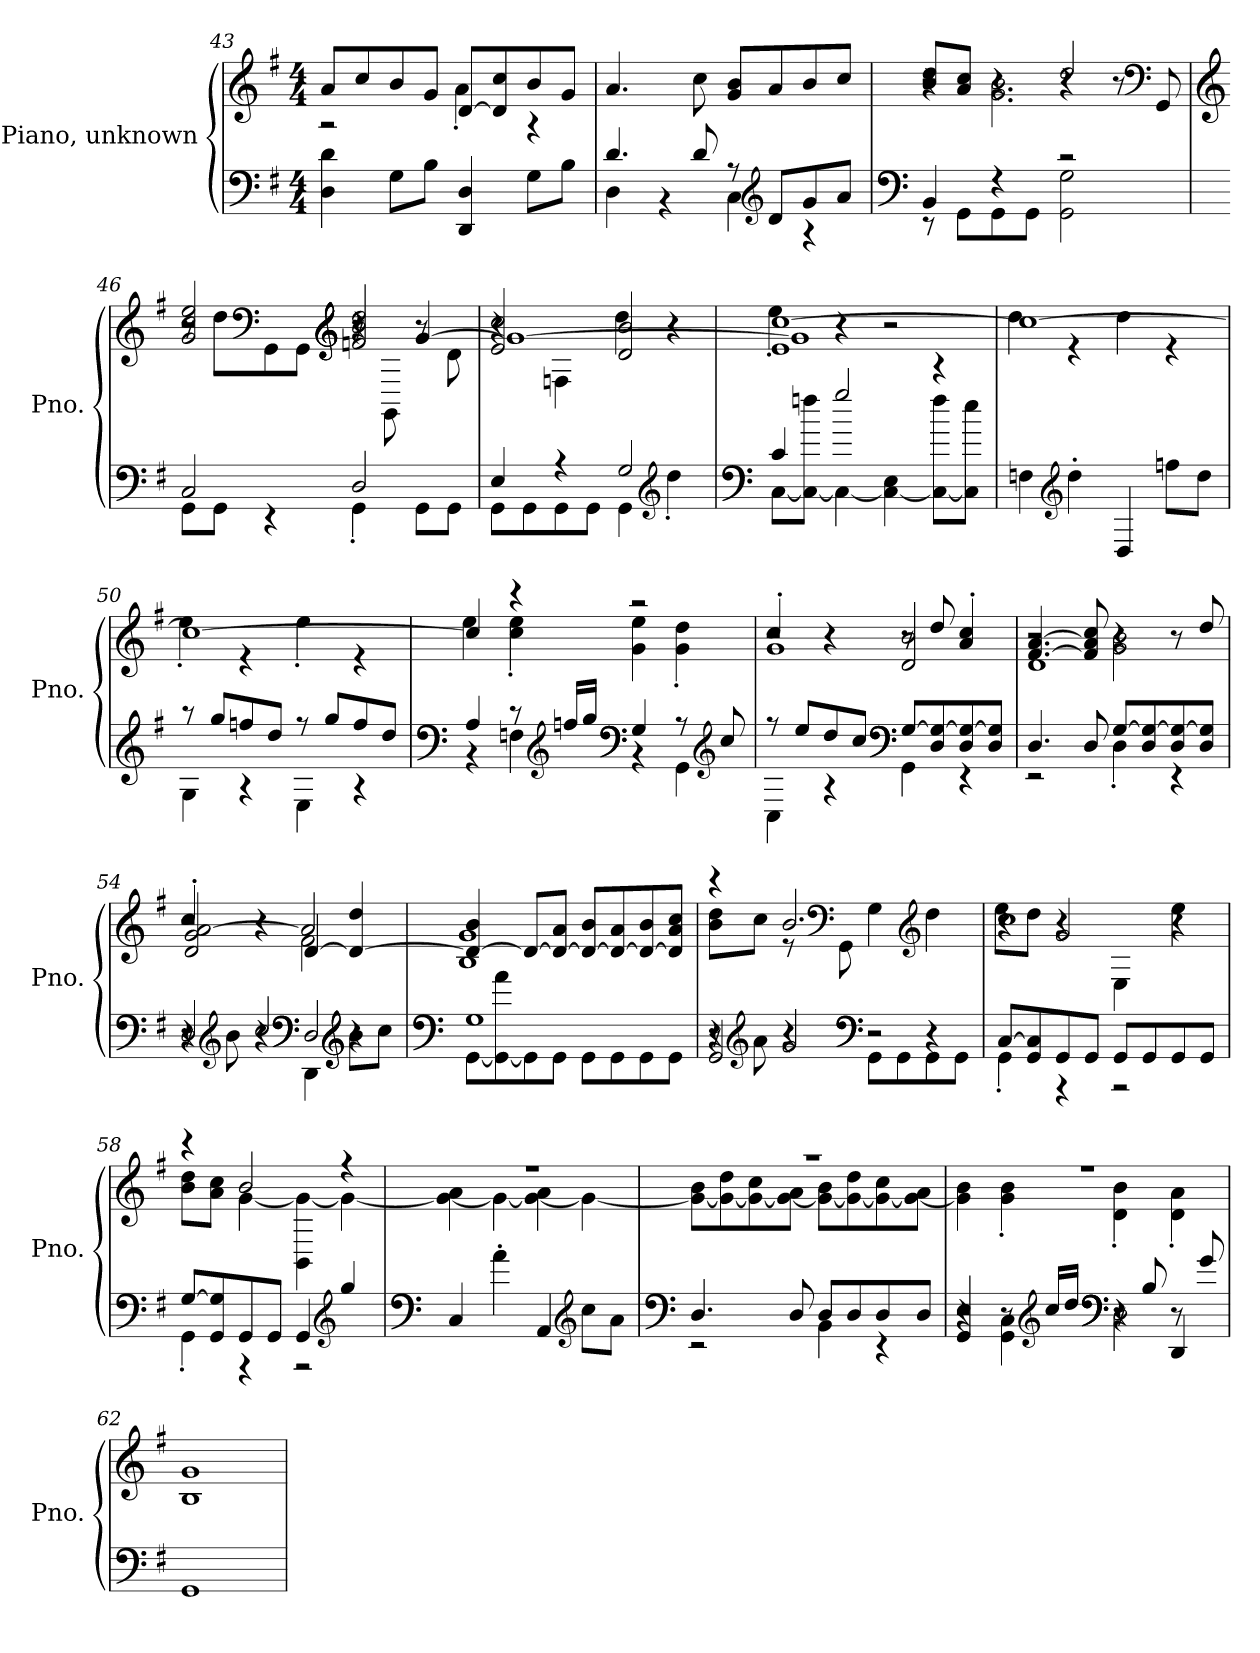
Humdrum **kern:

**kern	**kern
*part1	*part1
*staff2	*staff1
*I"Piano, unknown	*
*I'Pno.	*
*clefF4	*clefG2
*k[f#]	*k[f#]
*M4/4	*M4/4
=43	=43
*	*^
4D\ 4d\	8a/L	2r
.	8cc/	.
8G\L	8b/	.
8B\J	8g/J	.
4DD/ 4D/	[8d/L	4a'\
.	8d/] 8cc/	.
8G\L	8b/	4r
8B\J	8g/J	.
*	*v	*v
=44	=44
*^	*
4.d/	4D\	4.a/
.	4r	.
8d/	.	8cc\
8r	4C\	8g/ 8b/L
*clefG2	*	*
8d/L	.	8a/
8g/	4r	8b/
8a/J	.	8cc/J
=45	=45	=45
*clefF4	*	*
*	*	*^
*	*	*	*^
4BB/	8r	2r	4r	8b/ 8dd/L
.	8GG\L	.	.	8a/ 8cc/J
4r	8GG\	.	2.g\ 2.b\	4r
.	8GG\J	.	.	.
2r	2GG\ 2G\	2dd/	.	4r
.	.	.	.	8r
*	*	*clefF4	*	*
.	.	.	.	8GG/
!!LO:PB:g=z	!!	!!
=46	=46	=46	=46	=46
*	*	*clefG2	*	*
2C/	8GG\L	2g/ 2cc/ 2ee/	8r	2r
.	8GG\J	.	8dd\L	.
*	*	*clefF4	*	*
.	4r	.	8GG\	.
.	.	.	8GG\J	.
*	*	*clefG2	*	*
2D/	4GG'\	2fn/ 2b/ 2dd/	8r	4r
.	.	.	8GG\	.
.	8GG\L	.	8r	[4g/
.	8GG\J	.	8d\	.
=47	=47	=47	=47	=47
4E/	8GG\L	2e/ 2cc/	4r	1g_
.	8GG\	.	.	.
4r	8GG\	.	4Fn\	.
.	8GG\J	.	.	.
2G/	4GG\	2d/ 2b/	4dd\	.
*clefG2	*	*	*	*
.	4dd'\	.	4r	.
=48	=48	=48	=48	=48
*clefF4	*	*	*	*
4c/	[8C\L	1e [1cc	4ee'\	1g]
.	8C\_ 8ffn\J	.	.	.
2gg/	4C\_	.	4r	.
.	4C\_ 4E\	.	2r	.
4r	8C\_ 8ff\L	.	.	.
.	8C\] 8ee\J	.	.	.
*v	*v	*	*	*
*	*	*v	*v
=49	=49	=49
4Fn\	1cc_	4dd\
*clefG2	*	*
4dd'\	.	4r
4D/	.	4dd\
8ffn\L	.	4r
8dd\J	.	.
!!LO:LB:g=z	!!
=50	=50	=50
*^	*	*
8r	4G\	1cc_	4ee'\
8gg/L	.	.	.
8ffn/	4r	.	4r
8dd/J	.	.	.
8r	4E\	.	4ee'\
8gg/L	.	.	.
8ff/	4r	.	4r
8dd/J	.	.	.
=51	=51	=51	=51
*clefF4	*	*	*
4A/	4r	4cc/]	4ee\
8r	4Fn\	4r	4cc\' 4ee\'
*clefG2	*	*	*
16ffn/LL	.	.	.
16gg/JJ	.	.	.
*clefF4	*	*	*
4G/	4r	2r	4g\ 4ee\
8r	4GG\	.	4g\' 4dd\'
*clefG2	*	*	*
8cc/	.	.	.
=52	=52	=52	=52
*	*	*	*^
8r	4C\	4cc'/	1g	2r
8ee/L	.	.	.	.
8dd/	4r	4r	.	.
8cc/J	.	.	.	.
*clefF4	*	*	*	*
[8G/L	4GG\	8r	.	2d/ 2b/
8D/ 8G/_	.	8dd/	.	.
8D/ 8G/_	4r	4a/' 4cc/'	.	.
8D/ 8G/]J	.	.	.	.
!!LO:LB:g=z	!!	!!
=53	=53	=53	=53	=53
4.D/	2r	[4.f#/ [4.a/	2r	1d
8D/	.	8f#/] 8a/] 8cc/	.	.
[8G/L	4D'\	4r	2g\ 2b\	.
8D/ 8G/_	.	.	.	.
8D/ 8G/_	4r	8r	.	.
8D/ 8G/]J	.	8dd/	.	.
=54	=54	=54	=54	=54
*	*^	*	*	*
4r	8r	2D/	4cc'/	2r	2d/ 2g/ [2a/
*clefG2	*	*	*	*	*
.	8b\	.	.	.	.
2cc/	4r	.	4r	.	.
*clefF4	*	*	*	*	*
.	4DD\	2D/	[4d/	2f#\	2a/]
*clefG2	*	*	*	*	*
4r	8b\L	.	4d/_ 4dd/	.	.
.	8cc\J	.	.	.	.
*v	*v	*v	*	*	*
*	*v	*v	*v
=55	=55
*clefF4	*
*^	*^
1G	[8GG\L	4d/_ 4b/	1B 1g
.	8GG\_ 8a\	.	.
.	8GG\]	8d/L_	.
.	8GG\J	8d/_ 8a/J	.
.	8GG\L	8d/_ 8b/L	.
.	8GG\	8d/_ 8a/	.
.	8GG\	8d/_ 8b/	.
.	8GG\J	8d/] 8a/ 8cc/J	.
!!LO:LB:g=z	!!
=56	=56	=56	=56
*	*^	*	*
4r	8r	2GG/	4r	8b\ 8dd\L
*clefG2	*	*	*	*
.	8a\	.	.	8cc\J
2g/	4r	.	2.b/	8r
*	*	*	*clefF4	*
.	.	.	.	8GG\
*clefF4	*	*	*	*
.	8GG\L	2r	.	4G\
.	8GG\	.	.	.
*	*	*	*clefG2	*
4r	8GG\	.	.	4dd\
.	8GG\J	.	.	.
*	*v	*v	*	*
=57	=57	=57	=57
*	*	*	*^
[8C/L	4GG'\	1cc	8ee\L	4r
8GG/ 8C/]	.	.	8dd\J	.
8GG/	4r	.	4r	2g/
8GG/J	.	.	.	.
8GG/L	2r	.	4E\	.
8GG/	.	.	.	.
8GG/	.	.	4ee\	4r
8GG/J	.	.	.	.
*	*	*	*v	*v
=58	=58	=58	=58
[8G/L	4GG'\	4r	8b\ 8dd\L
8GG/ 8G/]	.	.	8a\ 8cc\J
8GG/	4r	2b/	[4g\
8GG/J	.	.	.
4GG/	2r	.	4BB\ 4g\_
*clefG2	*	*	*
4gg/	.	4r	4g\_
*v	*v	*	*
=59	=59	=59
*clefF4	*	*
4C/	1r	4g\_ 4a\
4a'\	.	4g\_
4AA/	.	4g\_ 4a\
*clefG2	*	*
8cc\L	.	4g\_
8a\J	.	.
!!LO:LB:g=z	!!
=60	=60	=60
*clefF4	*	*
*^	*	*
4.D/	2r	1r	8g\_ 8b\L
.	.	.	8g\_ 8dd\
.	.	.	8g\_ 8cc\
8D/	.	.	8g\_ 8a\J
8D/L	4BB\	.	8g\_ 8b\L
8D/	.	.	8g\_ 8dd\
8D/	4r	.	8g\_ 8cc\
8D/J	.	.	8g\_ 8a\J
=61	=61	=61	=61
*	*^	*	*
4GG/ 4E/	4r	2r	1r	4g\] 4b\
8r	4GG\ 4C\	.	.	4g\' 4b\'
*clefG2	*	*	*	*
16cc/LL	.	.	.	.
16dd/JJ	.	.	.	.
*clefF4	*	*	*	*
8r	2D\	4r	.	4d\' 4b\'
8B/	.	.	.	.
8r	.	4DD/	.	4d\' 4a\'
8g/	.	.	.	.
*v	*v	*v	*	*
*	*v	*v
=62	=62
1GG	1B 1g
=	=
*-	*-
